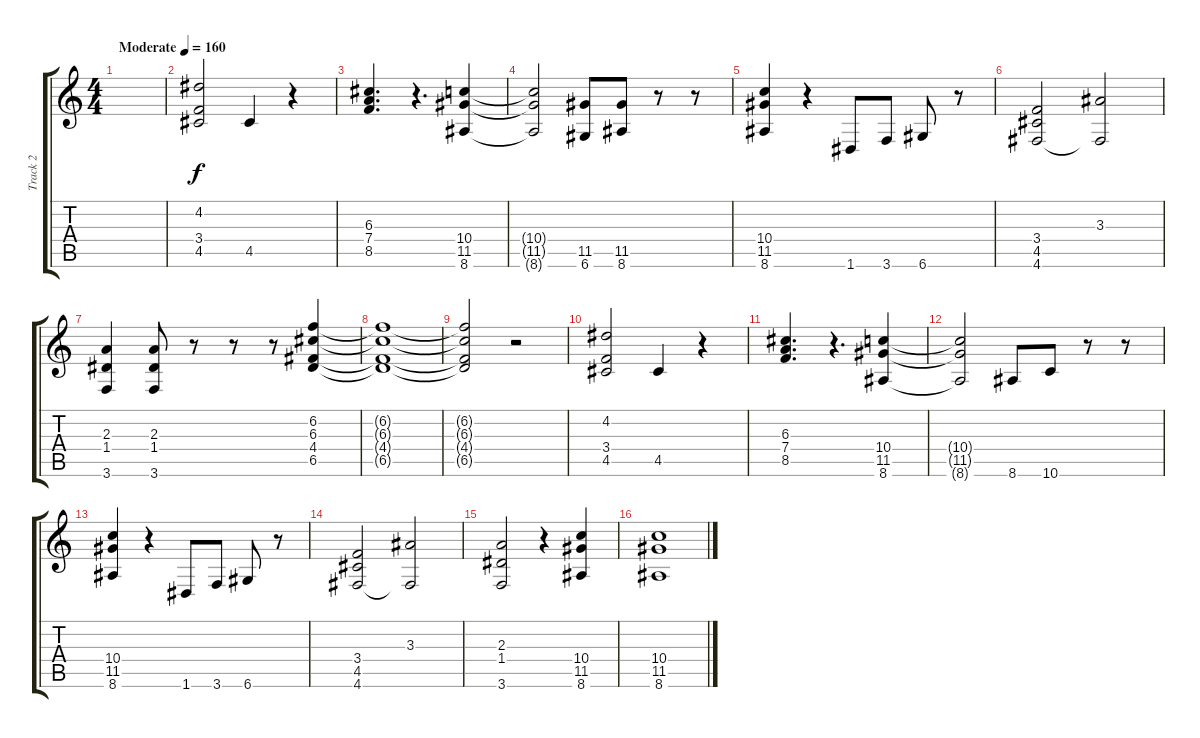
\track ("Track 2" "Track 2") {instrument electricguitarjazz}
\staff {score tabs}
\tuning (E4 B3 G3 D3 A2 D2) {hide}
\ts (4 4)
\tempo (160 "Moderate")
\clef g2
\ks c
|
(4.2 3.4 4.5).2 4.5.4 r.4 |
(6.3 7.4 8.5).4{d} r.4{d} (10.4 11.5 8.6).4 |
(10.4{t} 11.5{t} 8.6{t}).2 (11.5 6.6).8 (11.5 8.6).8 r.8 r.8 |
(10.4 11.5 8.6).4 r.4 1.6.8 3.6.8 6.6.8 r.8 |
(3.4 4.5 4.6).2 (3.3 4.6{t}).2 |
(2.3 1.4 3.6).4 (2.3 1.4 3.6).8 r.8 r.8 r.8 (6.2 6.3 4.4 6.5).4 |
(6.2{t} 6.3{t} 4.4{t} 6.5{t}).1 |
(6.2{t} 6.3{t} 4.4{t} 6.5{t}).2 r.2 |
(4.2 3.4 4.5).2 4.5.4 r.4 |
(6.3 7.4 8.5).4{d} r.4{d} (10.4 11.5 8.6).4 |
(10.4{t} 11.5{t} 8.6{t}).2 8.6.8 10.6.8 r.8 r.8 |
(10.4 11.5 8.6).4 r.4 1.6.8 3.6.8 6.6.8 r.8 |
(3.4 4.5 4.6).2 (3.3 4.6{t}).2 |
(2.3 1.4 3.6).2 r.4 (10.4 11.5 8.6).4 |
(10.4 11.5 8.6).1
